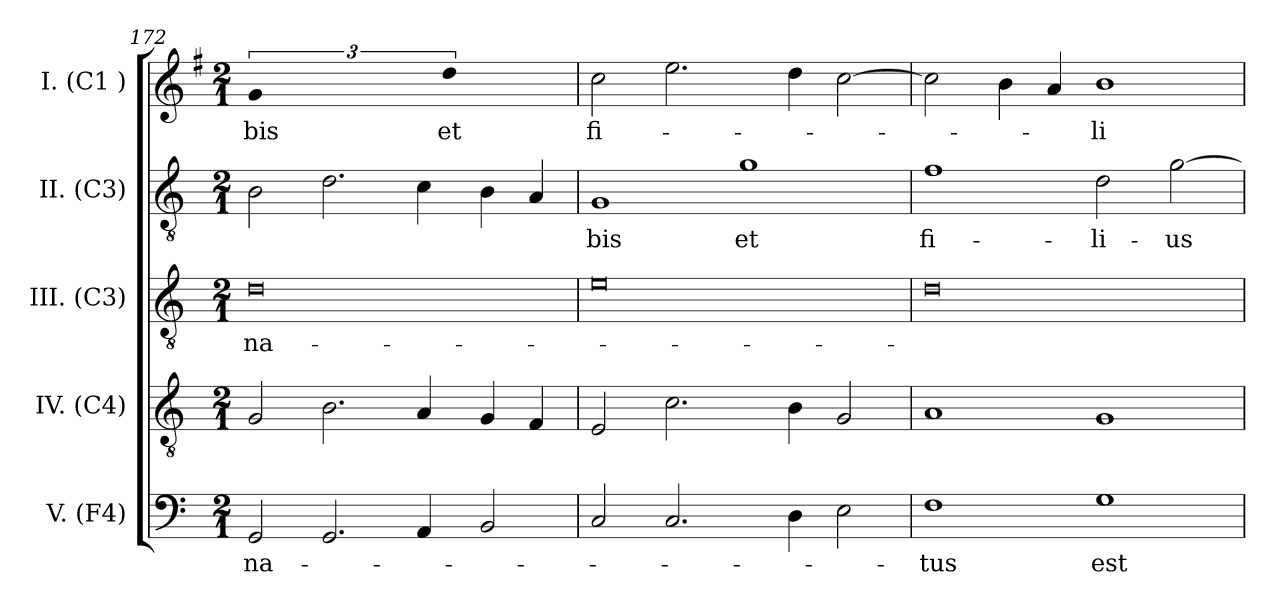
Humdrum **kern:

**kern	**text	**kern	**kern	**text	**kern	**text	**kern	**text
*part5	*part5	*part4	*part3	*part3	*part2	*part2	*part1	*part1
*staff5	*staff5	*staff4	*staff3	*staff3	*staff2	*staff2	*staff1	*staff1
*I"V. (F4)	*	*I"IV. (C4)	*I"III. (C3)	*	*I"II. (C3)	*	*I"I. (C1 )	*
*I'V.	*	*I'IV.	*I'III.	*	*I'II.	*	*I'I.	*
*clefF4	*	*clefGv2	*clefGv2	*	*clefGv2	*	*clefG2	*
*k[]	*	*k[]	*	*	*k[]	*	*k[f#]	*
*C:	*	*C:	*	*	*C:	*	*G:	*
*M2/1	*	*M2/1	*M2/1	*	*M2/1	*	*M2/1	*
=172	=172	=172	=172	=172	=172	=172	=172	=172
!	!LO:LY:b:cj	!	!	!LO:LY:b:cj	!	!	!LO:N:vis=1	!LO:LY:b:cj
2GG/	na-	2G/	0d	na-	2B\	.	3%4g	-bis
2.GG/	.	2.B\	.	.	2.d\	.	.	.
4AA/	.	4A/	.	.	4c\	.	.	.
!	!	!	!	!	!	!	!LO:N:vis=2	!LO:LY:b:cj
.	.	.	.	.	.	.	3%2dd\	et
2BB/	.	4G/	.	.	4B\	.	.	.
.	.	4F/	.	.	4A/	.	.	.
=173	=173	=173	=173	=173	=173	=173	=173	=173
!	!	!	!	!	!	!LO:LY:b:cj	!	!LO:LY:b:cj
2C/	.	2E/	0e	.	1G	-bis	2cc\	fi-
2.C/	.	2.c\	.	.	.	.	2.ee\	.
!	!	!	!	!	!	!LO:LY:b:cj	!	!
.	.	.	.	.	1g	et	.	.
4D\	.	4B\	.	.	.	.	4dd\	.
2E\	.	2G/	.	.	.	.	[>2cc\	.
=174	=174	=174	=174	=174	=174	=174	=174	=174
!	!LO:LY:b:cj	!	!	!	!	!LO:LY:b:cj	!	!
1F	-tus	1A	0d	.	1f	fi-	2cc\]	.
.	.	.	.	.	.	.	4b\	.
.	.	.	.	.	.	.	4a/	.
!	!LO:LY:b:cj	!	!	!	!	!LO:LY:b:cj	!	!LO:LY:b:rj
1G	est	1G	.	.	2d\	-li-	1b	-li-
!	!	!	!	!	!	!LO:LY:b:cj	!	!
.	.	.	.	.	[>2g\	-us	.	.
=	=	=	=	=	=	=	=	=
*-	*-	*-	*-	*-	*-	*-	*-	*-
